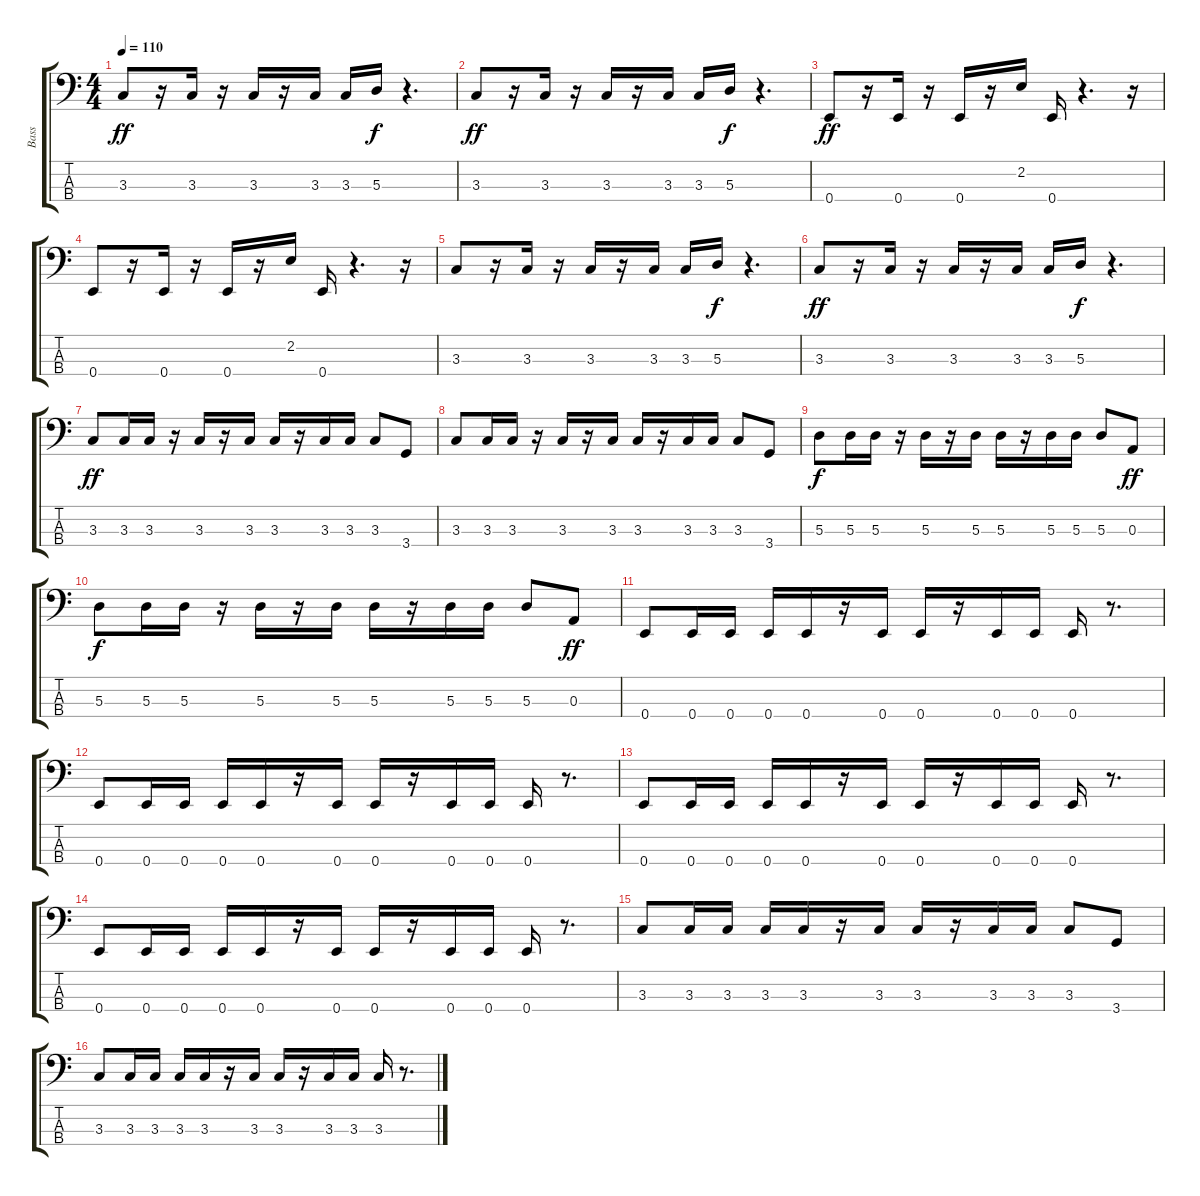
\track ("Bass" "Bass") {instrument electricbasspick}
\staff {score tabs}
\tuning (G2 D2 A1 E1) {hide}
\ts (4 4)
\tempo 110
\clef f4
\ks c
3.3.8{dy ff} r.16 3.3.16 r.16 3.3.16 r.16 3.3.16 3.3.16 5.3.16{dy f} r.4{d} |
3.3.8{dy ff} r.16 3.3.16 r.16 3.3.16 r.16 3.3.16 3.3.16 5.3.16{dy f} r.4{d} |
0.4.8{dy ff} r.16 0.4.16 r.16 0.4.16 r.16 2.2.16 0.4.16 r.4{d} r.16 |
0.4.8 r.16 0.4.16 r.16 0.4.16 r.16 2.2.16 0.4.16 r.4{d} r.16 |
3.3.8 r.16 3.3.16 r.16 3.3.16 r.16 3.3.16 3.3.16 5.3.16{dy f} r.4{d} |
3.3.8{dy ff} r.16 3.3.16 r.16 3.3.16 r.16 3.3.16 3.3.16 5.3.16{dy f} r.4{d} |
3.3.8{dy ff} 3.3.16 3.3.16 r.16 3.3.16 r.16 3.3.16 3.3.16 r.16 3.3.16 3.3.16 3.3.8 3.4.8 |
3.3.8 3.3.16 3.3.16 r.16 3.3.16 r.16 3.3.16 3.3.16 r.16 3.3.16 3.3.16 3.3.8 3.4.8 |
5.3.8{dy f} 5.3.16 5.3.16 r.16 5.3.16 r.16 5.3.16 5.3.16 r.16 5.3.16 5.3.16 5.3.8 0.3.8{dy ff} |
5.3.8{dy f} 5.3.16 5.3.16 r.16 5.3.16 r.16 5.3.16 5.3.16 r.16 5.3.16 5.3.16 5.3.8 0.3.8{dy ff} |
0.4.8 0.4.16 0.4.16 0.4.16 0.4.16 r.16 0.4.16 0.4.16 r.16 0.4.16 0.4.16 0.4.16 r.8{d} |
0.4.8 0.4.16 0.4.16 0.4.16 0.4.16 r.16 0.4.16 0.4.16 r.16 0.4.16 0.4.16 0.4.16 r.8{d} |
0.4.8 0.4.16 0.4.16 0.4.16 0.4.16 r.16 0.4.16 0.4.16 r.16 0.4.16 0.4.16 0.4.16 r.8{d} |
0.4.8 0.4.16 0.4.16 0.4.16 0.4.16 r.16 0.4.16 0.4.16 r.16 0.4.16 0.4.16 0.4.16 r.8{d} |
3.3.8 3.3.16 3.3.16 3.3.16 3.3.16 r.16 3.3.16 3.3.16 r.16 3.3.16 3.3.16 3.3.8 3.4.8 |
3.3.8 3.3.16 3.3.16 3.3.16 3.3.16 r.16 3.3.16 3.3.16 r.16 3.3.16 3.3.16 3.3.16 r.8{d}
